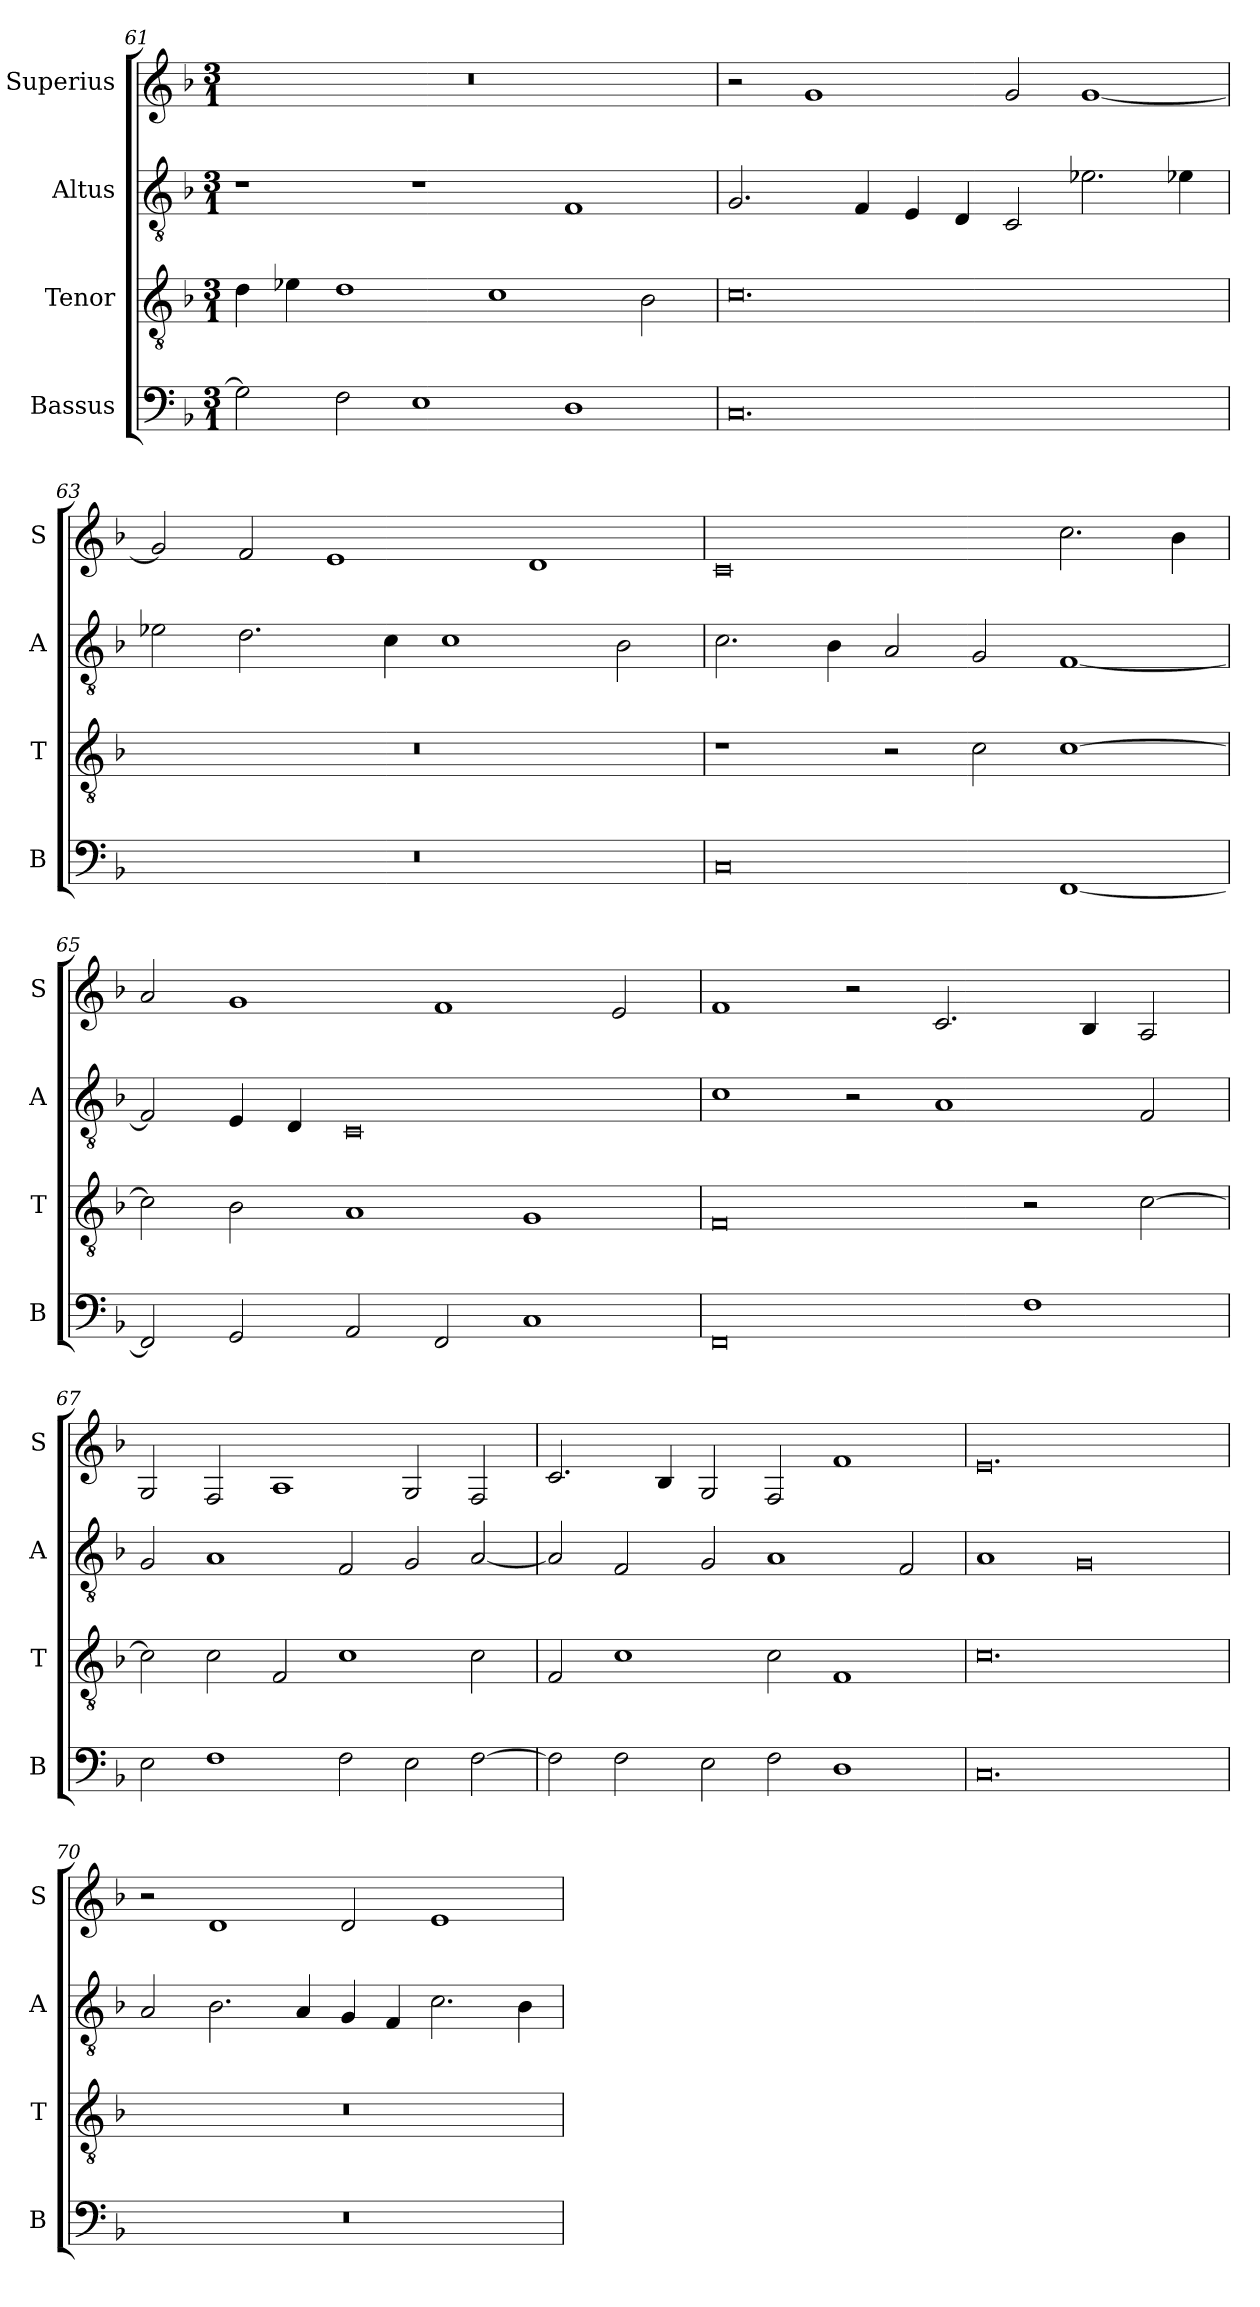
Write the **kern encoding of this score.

**kern	**kern	**kern	**kern
*part4	*part3	*part2	*part1
*staff4	*staff3	*staff2	*staff1
*I"Bassus	*I"Tenor	*I"Altus	*I"Superius
*I'B	*I'T	*I'A	*I'S
*clefF4	*clefGv2	*clefGv2	*clefG2
*k[b-]	*k[b-]	*k[b-]	*k[b-]
*M3/1	*M3/1	*M3/1	*M3/1
=61	=61	=61	=61
2G\]	4d\	1r	0.r
.	4e-X\	.	.
2F\	1d	.	.
1E	.	1r	.
.	1c	.	.
1D	.	1F	.
.	2B-\	.	.
=62	=62	=62	=62
0.C	0.c	2.G/	2r
.	.	.	1g
.	.	4F/	.
.	.	4E/	.
.	.	4D/	.
.	.	2C/	2g/
.	.	2.e-X\	[1g
.	.	4e-X\	.
=63	=63	=63	=63
0.r	0.r	2e-X\	2g/]
.	.	2.d\	2f/
.	.	.	1e
.	.	4c\	.
.	.	1c	.
.	.	.	1d
.	.	2B-\	.
=64	=64	=64	=64
0C	1r	2.c\	0c
.	.	4B-\	.
.	2r	2A/	.
.	2c\	2G/	.
[1FF	[1c	[1F	2.cc\
.	.	.	4b-\
=65	=65	=65	=65
2FF/]	2c\]	2F/]	2a/
2GG/	2B-\	4E/	1g
.	.	4D/	.
2AA/	1A	0C	.
2FF/	.	.	1f
1C	1G	.	.
.	.	.	2e/
=66	=66	=66	=66
0FF	0F	1c	1f
.	.	2r	2r
.	.	1A	2.c/
1F	2r	.	.
.	.	.	4B-/
.	[2c\	2F/	2A/
=67	=67	=67	=67
2E\	2c\]	2G/	2G/
1F	2c\	1A	2F/
.	2F/	.	1A
2F	1c	2F/	.
2E\	.	2G/	2G/
[2F\	2c	[2A/	2F/
=68	=68	=68	=68
2F]	2F/	2A/]	2.c/
2F	1c	2F/	.
.	.	.	4B-/
2E\	.	2G/	2G/
2F\	2c\	1A	2F/
1D	1F	.	1f
.	.	2F/	.
=69	=69	=69	=69
0.C	0.c	1A	0.e
.	.	0G	.
=70	=70	=70	=70
0.r	0.r	2A/	2r
.	.	2.B-\	1d
.	.	4A/	.
.	.	4G/	2d/
.	.	4F/	.
.	.	2.c\	1e
.	.	4B-\	.
=	=	=	=
*-	*-	*-	*-
